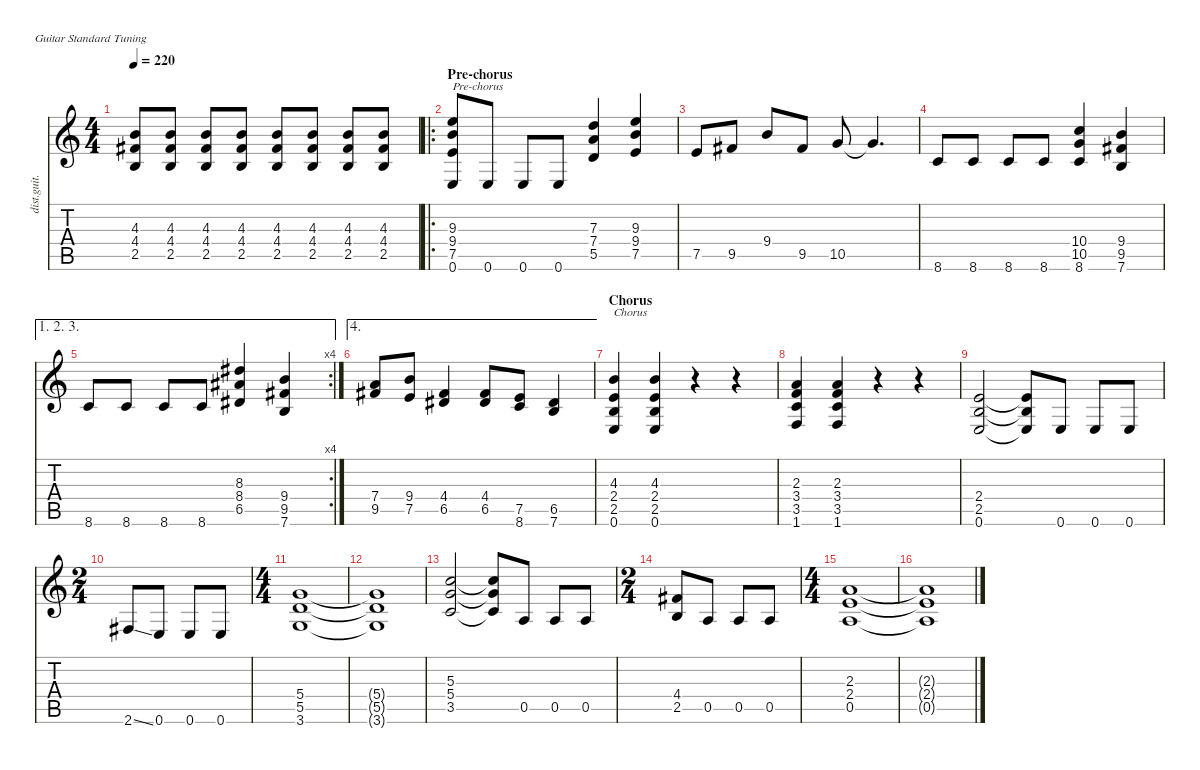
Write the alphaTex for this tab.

\defaultSystemsLayout 4
\hideDynamics
\bracketExtendMode nobrackets
\track ("Hetfield" "dist.guit.") {instrument distortionguitar}
\staff {score tabs}
\tuning (E4 B3 G3 D3 A2 E2)
\ts (4 4)
\tempo 220
\clef g2
\ks c
(4.3 4.4{acc #} 2.5).8{dy f beam Up} (4.3 4.4{acc #} 2.5).8{beam Up} (4.3 4.4{acc #} 2.5).8{beam Up} (4.3 4.4{acc #} 2.5).8{beam Up} (4.3 4.4{acc #} 2.5).8{beam Up} (4.3 4.4{acc #} 2.5).8{beam Up} (4.3 4.4{acc #} 2.5).8{beam Up} (4.3 4.4{acc #} 2.5).8{beam Up} |
\ro
\section ("" "Pre-chorus")
(9.3 9.4 7.5 0.6).8{txt "Pre-chorus" beam Up} 0.6.8{beam Up} 0.6.8{beam Up} 0.6.8{beam Up} (7.3 7.4 5.5).4{beam Up} (9.3 9.4 7.5).4{beam Up} |
7.5.8{beam Up} 9.5{acc #}.8{beam Up} 9.4.8{beam Up} 9.5{acc #}.8{beam Up} 10.5.8{beam Up} 10.5{t}.4{d beam Up} |
8.6.8{beam Up} 8.6.8{beam Up} 8.6.8{beam Up} 8.6.8{beam Up} (10.4 10.5 8.6).4{beam Up} (9.4 9.5{acc #} 7.6).4{beam Up} |
\ae (1 2 3)
\rc 4
8.6.8{beam Up} 8.6.8{beam Up} 8.6.8{beam Up} 8.6.8{beam Up} (8.3{acc #} 8.4{acc #} 6.5{acc #}).4{beam Up} (9.4 9.5{acc #} 7.6).4{beam Up} |
\ae 4
(7.4 9.5{acc #}).8{beam Up} (9.4 7.5).8{beam Up} (4.4{acc #} 6.5{acc #}).4{beam Up} (4.4{acc #} 6.5{acc #}).8{beam Up} (7.5 8.6).8{beam Up} (6.5{acc #} 7.6).4{beam Up} |
\section ("" "Chorus")
(4.3 2.4 2.5 0.6).4{txt "Chorus" beam Up} (4.3 2.4 2.5 0.6).4{beam Up} r.4{beam Down} r.4{beam Down} |
(2.3 3.4 3.5 1.6).4{beam Up} (2.3 3.4 3.5 1.6).4{beam Up} r.4{beam Down} r.4{beam Down} |
(2.4 2.5 0.6).2{beam Up} (2.4{t} 2.5{t} 0.6{t}).8{beam Up} 0.6.8{beam Up} 0.6.8{beam Up} 0.6.8{beam Up} |
\ts (2 4)
2.6{ss acc #}.8{beam Up} 0.6.8{beam Up} 0.6.8{beam Up} 0.6.8{beam Up} |
\ts (4 4)
(5.4 5.5 3.6).1{beam Up} |
(5.4{t} 5.5{t} 3.6{t}).1{beam Up} |
(5.3 5.4 3.5).2{beam Up} (5.3{t} 5.4{t} 3.5{t}).8{beam Up} 0.5.8{beam Up} 0.5.8{beam Up} 0.5.8{beam Up} |
\ts (2 4)
(4.4{acc #} 2.5).8{beam Up} 0.5.8{beam Up} 0.5.8{beam Up} 0.5.8{beam Up} |
\ts (4 4)
(2.3 2.4 0.5).1{beam Up} |
(2.3{t} 2.4{t} 0.5{t}).1{beam Up}
